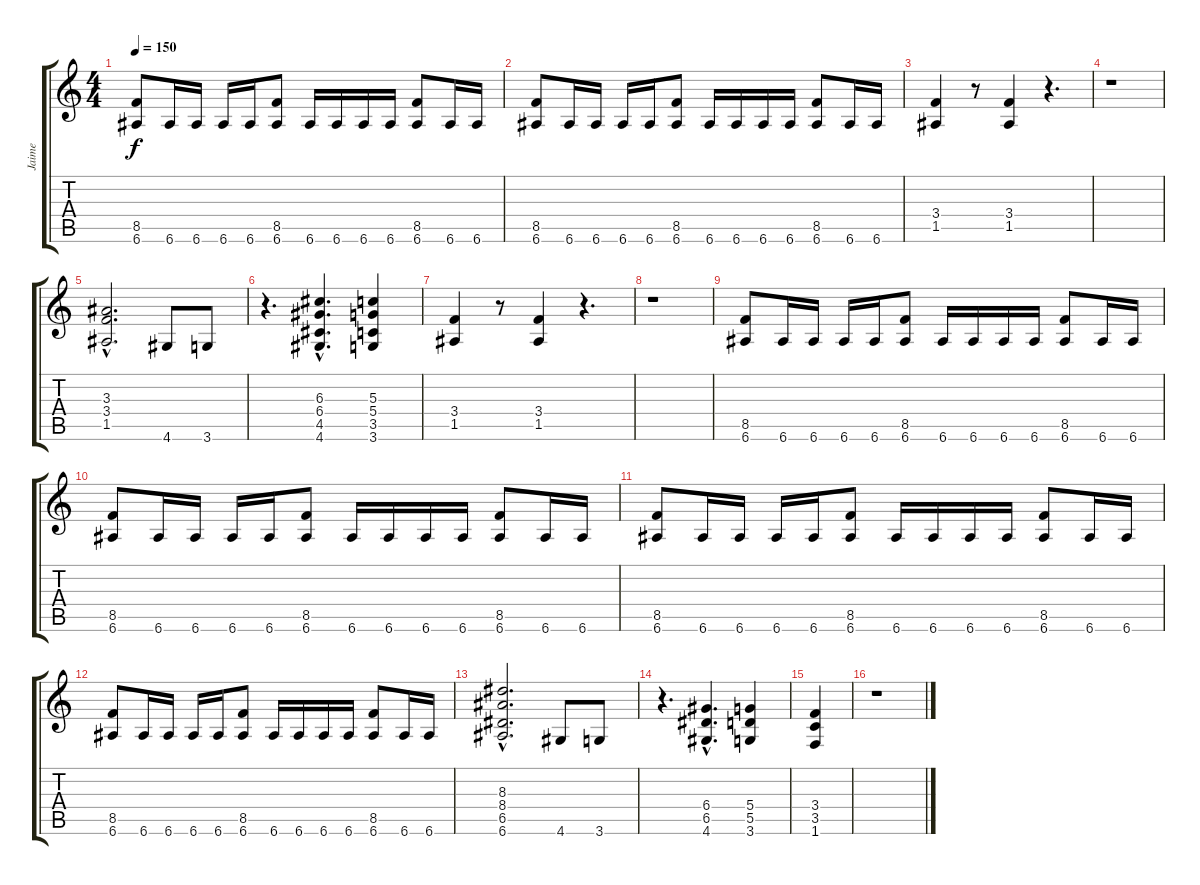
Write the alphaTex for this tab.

\track ("Jaime" "Jaime") {instrument distortionguitar}
\staff {score tabs}
\tuning (E4 B3 G3 D3 A2 E2) {hide}
\ts (4 4)
\tempo 150
\clef g2
\ks c
(8.5 6.6).8{dy f} 6.6.16 6.6.16 6.6.16 6.6.16 (8.5 6.6).8 6.6.16 6.6.16 6.6.16 6.6.16 (8.5 6.6).8 6.6.16 6.6.16 |
(8.5 6.6).8 6.6.16 6.6.16 6.6.16 6.6.16 (8.5 6.6).8 6.6.16 6.6.16 6.6.16 6.6.16 (8.5 6.6).8 6.6.16 6.6.16 |
(3.4 1.5).4 r.8 (3.4 1.5).4 r.4{d} |
r.1 |
(3.3{hac} 3.4{hac} 1.5{hac}).2{d} 4.6.8 3.6.8 |
r.4{d} (6.3{hac} 6.4{hac} 4.5{hac} 4.6{hac}).4{d} (5.3 5.4 3.5 3.6).4 |
(3.4 1.5).4 r.8 (3.4 1.5).4 r.4{d} |
r.1 |
(8.5 6.6).8 6.6.16 6.6.16 6.6.16 6.6.16 (8.5 6.6).8 6.6.16 6.6.16 6.6.16 6.6.16 (8.5 6.6).8 6.6.16 6.6.16 |
(8.5 6.6).8 6.6.16 6.6.16 6.6.16 6.6.16 (8.5 6.6).8 6.6.16 6.6.16 6.6.16 6.6.16 (8.5 6.6).8 6.6.16 6.6.16 |
(8.5 6.6).8 6.6.16 6.6.16 6.6.16 6.6.16 (8.5 6.6).8 6.6.16 6.6.16 6.6.16 6.6.16 (8.5 6.6).8 6.6.16 6.6.16 |
(8.5 6.6).8 6.6.16 6.6.16 6.6.16 6.6.16 (8.5 6.6).8 6.6.16 6.6.16 6.6.16 6.6.16 (8.5 6.6).8 6.6.16 6.6.16 |
(8.3{hac} 8.4{hac} 6.5{hac} 6.6{hac}).2{d} 4.6.8 3.6.8 |
r.4{d} (6.4{hac} 6.5{hac} 4.6{hac}).4{d} (5.4 5.5 3.6).4 |
(3.4 3.5 1.6).4 |
r.1
